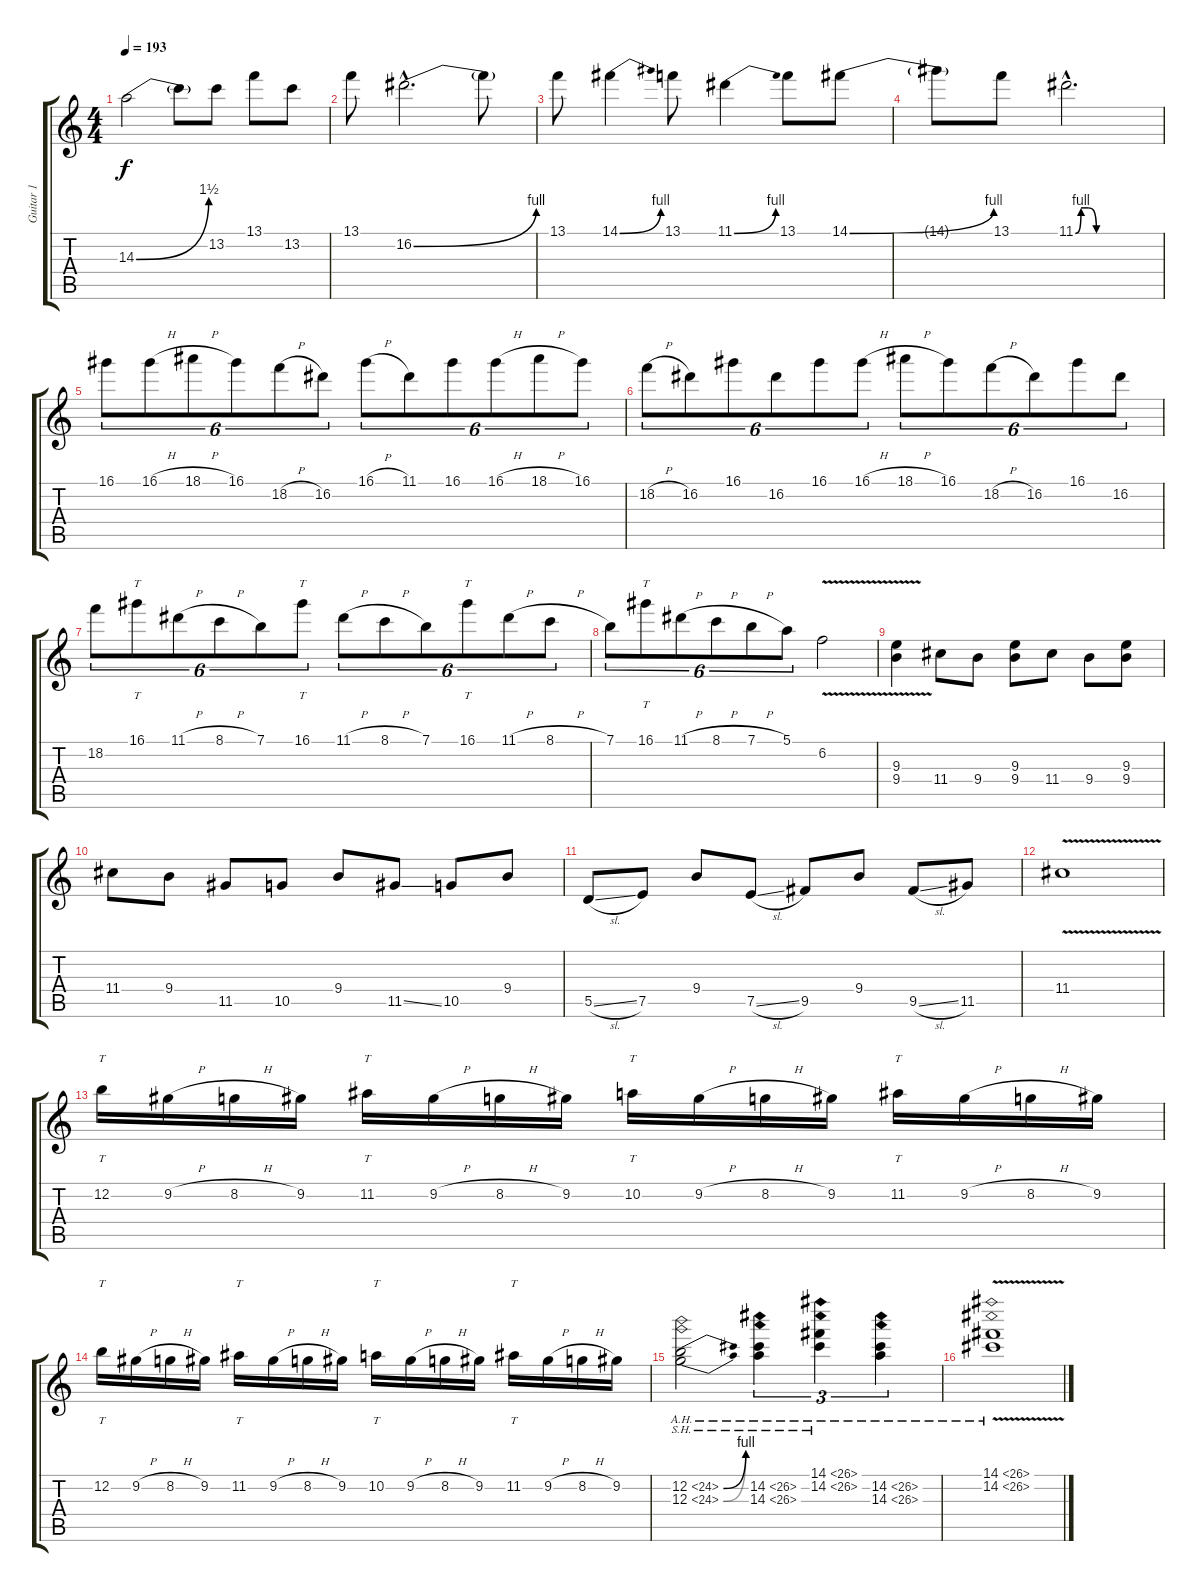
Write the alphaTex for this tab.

\track ("Guitar 1" "Guitar 1") {instrument distortionguitar}
\staff {score tabs}
\tuning (E4 B3 G3 D3 A2 D2) {hide}
\ts (4 4)
\tempo 193
\clef g2
\ks c
14.3{be (bend 0 0 60 6)}.2{dy f} 14.3{t}.8 13.2.8 13.1.8 13.2.8 |
13.1.8 16.2{be (bend 0 0 60 4) hac}.2{d} 16.2{t}.8 |
13.1.8 14.1{be (bend 0 0 60 4)}.4 13.1.8 11.1{be (bend 0 0 60 4)}.4 13.1.8 14.1{be (bend 0 0 60 4)}.8 |
14.1{t}.8 13.1.8 11.1{be (custom 0 0 4 4 9 4 15 0 60 0) hac}.2{d} |
16.1.8{tu (6 4)} 16.1{h}.8{tu (6 4)} 18.1{h}.8{tu (6 4)} 16.1.8{tu (6 4)} 18.2{h}.8{tu (6 4)} 16.2.8{tu (6 4)} 16.1{h}.8{tu (6 4)} 11.1.8{tu (6 4)} 16.1.8{tu (6 4)} 16.1{h}.8{tu (6 4)} 18.1{h}.8{tu (6 4)} 16.1.8{tu (6 4)} |
18.2{h}.8{tu (6 4)} 16.2.8{tu (6 4)} 16.1.8{tu (6 4)} 16.2.8{tu (6 4)} 16.1.8{tu (6 4)} 16.1{h}.8{tu (6 4)} 18.1{h}.8{tu (6 4)} 16.1.8{tu (6 4)} 18.2{h}.8{tu (6 4)} 16.2.8{tu (6 4)} 16.1.8{tu (6 4)} 16.2.8{tu (6 4)} |
18.2.8{tu (6 4)} 16.1.8{tt tu (6 4)} 11.1{h}.8{tu (6 4)} 8.1{h}.8{tu (6 4)} 7.1.8{tu (6 4)} 16.1.8{tt tu (6 4)} 11.1{h}.8{tu (6 4)} 8.1{h}.8{tu (6 4)} 7.1.8{tu (6 4)} 16.1.8{tt tu (6 4)} 11.1{h}.8{tu (6 4)} 8.1{h}.8{tu (6 4)} |
7.1.8{tu (6 4)} 16.1.8{tt tu (6 4)} 11.1{h}.8{tu (6 4)} 8.1{h}.8{tu (6 4)} 7.1{h}.8{tu (6 4)} 5.1.8{tu (6 4)} 6.2{v}.2 |
(9.3{v} 9.4).4 11.4.8 9.4.8 (9.3 9.4).8 11.4.8 9.4.8 (9.3 9.4).8 |
11.4.8 9.4.8 11.5.8 10.5.8 9.4.8 11.5{ss}.8 10.5.8 9.4.8 |
5.5{sl}.8 7.5.8 9.4.8 7.5{sl}.8 9.5.8 9.4.8 9.5{sl}.8 11.5.8 |
11.4{v}.1 |
12.2.16{tt} 9.2{h}.16 8.2{h}.16 9.2.16 11.2.16{tt} 9.2{h}.16 8.2{h}.16 9.2.16 10.2.16{tt} 9.2{h}.16 8.2{h}.16 9.2.16 11.2.16{tt} 9.2{h}.16 8.2{h}.16 9.2.16 |
12.2.16{tt} 9.2{h}.16 8.2{h}.16 9.2.16 11.2.16{tt} 9.2{h}.16 8.2{h}.16 9.2.16 10.2.16{tt} 9.2{h}.16 8.2{h}.16 9.2.16 11.2.16{tt} 9.2{h}.16 8.2{h}.16 9.2.16 |
(12.2{be (bend 0 0 60 4) ah 12} 12.3{be (bend 0 0 60 4) sh 12}).2 (14.2{ah 12} 14.3{sh 12}).4{tu (3 2)} (14.1{ah 12} 14.2{sh 12}).4{tu (3 2)} (14.2{ah 12} 14.3{ah 12}).4{tu (3 2)} |
(14.1{ah 12} 14.2{ah 12 v}).1
